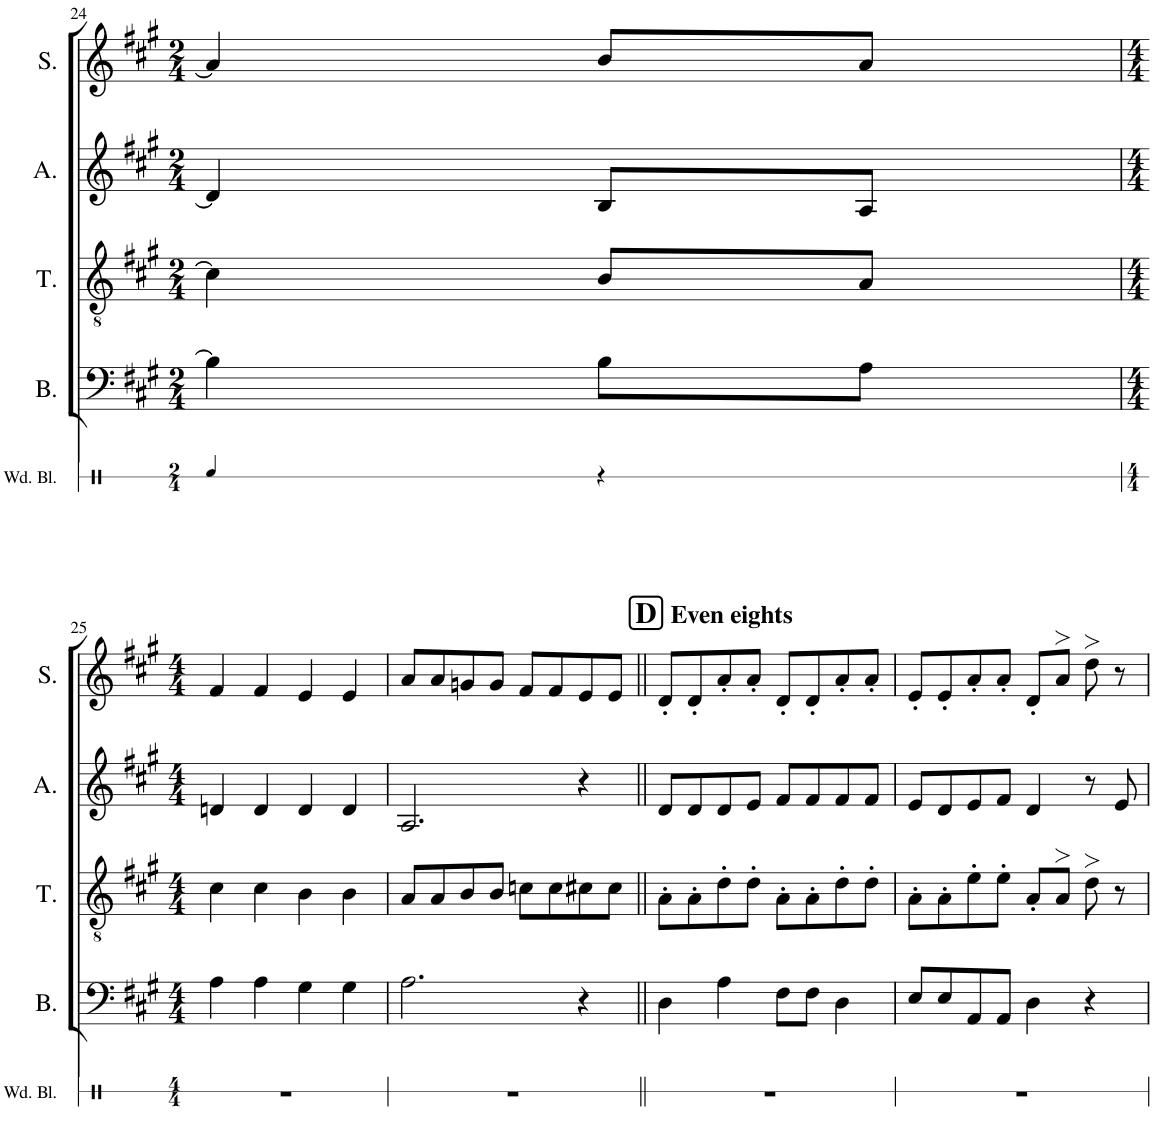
**kern	**kern	**kern	**kern	**kern
*part5	*part4	*part3	*part2	*part1
*staff5	*staff4	*staff3	*staff2	*staff1
*I"Wood blocks	*I"Bass	*I"Tenor	*I"Alto	*I"Soprano
*I'Wd. Bl.	*I'B.	*I'T.	*I'A.	*I'S.
!!LO:PB:g=z
*clefX	*clefF4	*clefGv2	*clefG2	*clefG2
*k[]	*k[f#c#g#]	*k[f#c#g#]	*k[f#c#g#]	*k[f#c#g#]
*M2/4	*M2/4	*M2/4	*M2/4	*M2/4
=24	=24	=24	=24	=24
4Rf/	4B\]	4c#\]	4d#/]	4a/]
4r	8B\L	8B/L	8B/L	8b/L
.	8A\J	8A/J	8A/J	8a/J
!!LO:LB:g=z
=25	=25	=25	=25	=25
*M4/4	*M4/4	*M4/4	*M4/4	*M4/4
1r	4A\	4c#\	4dn/	4f#/
.	4A\	4c#\	4d/	4f#/
.	4G#\	4B\	4d/	4e/
.	4G#\	4B\	4d/	4e/
=26	=26	=26	=26	=26
1r	2.A\	8A/L	2.A/	8a/L
.	.	8A/	.	8a/
.	.	8B/	.	8gn/
.	.	8B/J	.	8g/J
.	.	8cn\L	.	8f#/L
.	.	8c\	.	8f#/
.	4r	8c#X\	4r	8e/
.	.	8c#\J	.	8e/J
!!LO:REH:place=s1:a:B:cj:fs=14:t=D
=27||	=27||	=27||	=27||	=27||
!	!	!	!	!LO:TX:a:B:t=Even eights
1r	4D\	8A'\L	8d/L	8d'/L
.	.	8A'\	8d/	8d'/
.	4A\	8d'\	8d/	8a'/
.	.	8d'\J	8e/J	8a'/J
.	8F#\L	8A'\L	8f#/L	8d'/L
.	8F#\J	8A'\	8f#/	8d'/
.	4D\	8d'\	8f#/	8a'/
.	.	8d'\J	8f#/J	8a'/J
=28	=28	=28	=28	=28
1r	8E/L	8A'\L	8e/L	8e'/L
.	8E/	8A'\	8d/	8e'/
.	8AA/	8e'\	8e/	8a'/
.	8AA/J	8e'\J	8f#/J	8a'/J
.	4D\	8A'/L	4d/	8d'/L
.	.	8A>/J	.	8a>/J
.	4r	8d>\	8r	8dd>\
.	.	8r	8e/	8r
=	=	=	=	=
*-	*-	*-	*-	*-
